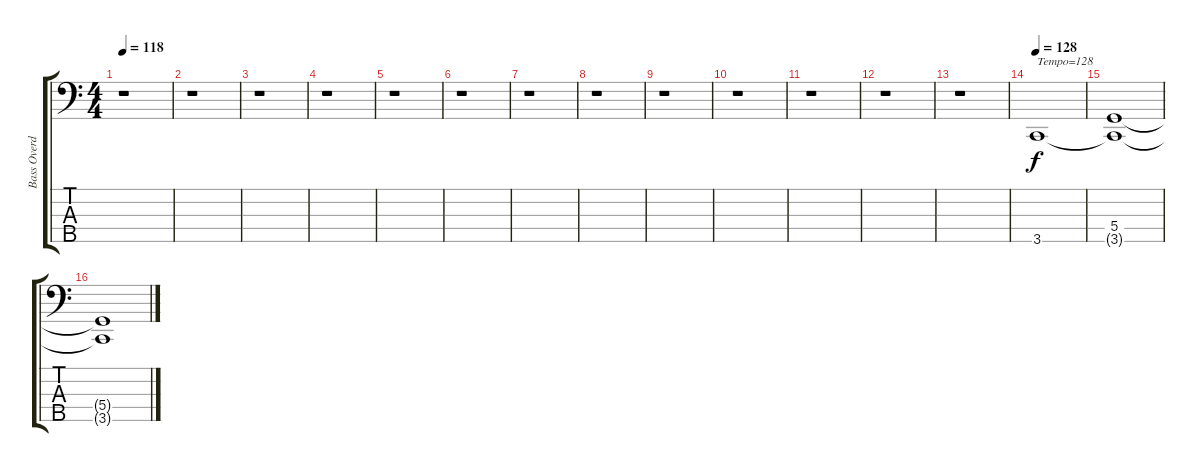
\track ("Bass Overdub" "Bass Overd") {instrument electricbassfinger}
\staff {score tabs}
\tuning (F2 C2 G1 D1 A0) {hide}
\ts (4 4)
\tempo 118
\clef f4
\ks c
r.1{dy f} |
r.1 |
r.1 |
r.1 |
r.1 |
r.1 |
r.1 |
r.1 |
r.1 |
r.1 |
r.1 |
r.1 |
r.1 |
\tempo 130
\tempo 128
3.5.1{txt "Tempo=128"} |
(5.4 3.5{t}).1 |
(5.4{t} 3.5{t}).1
